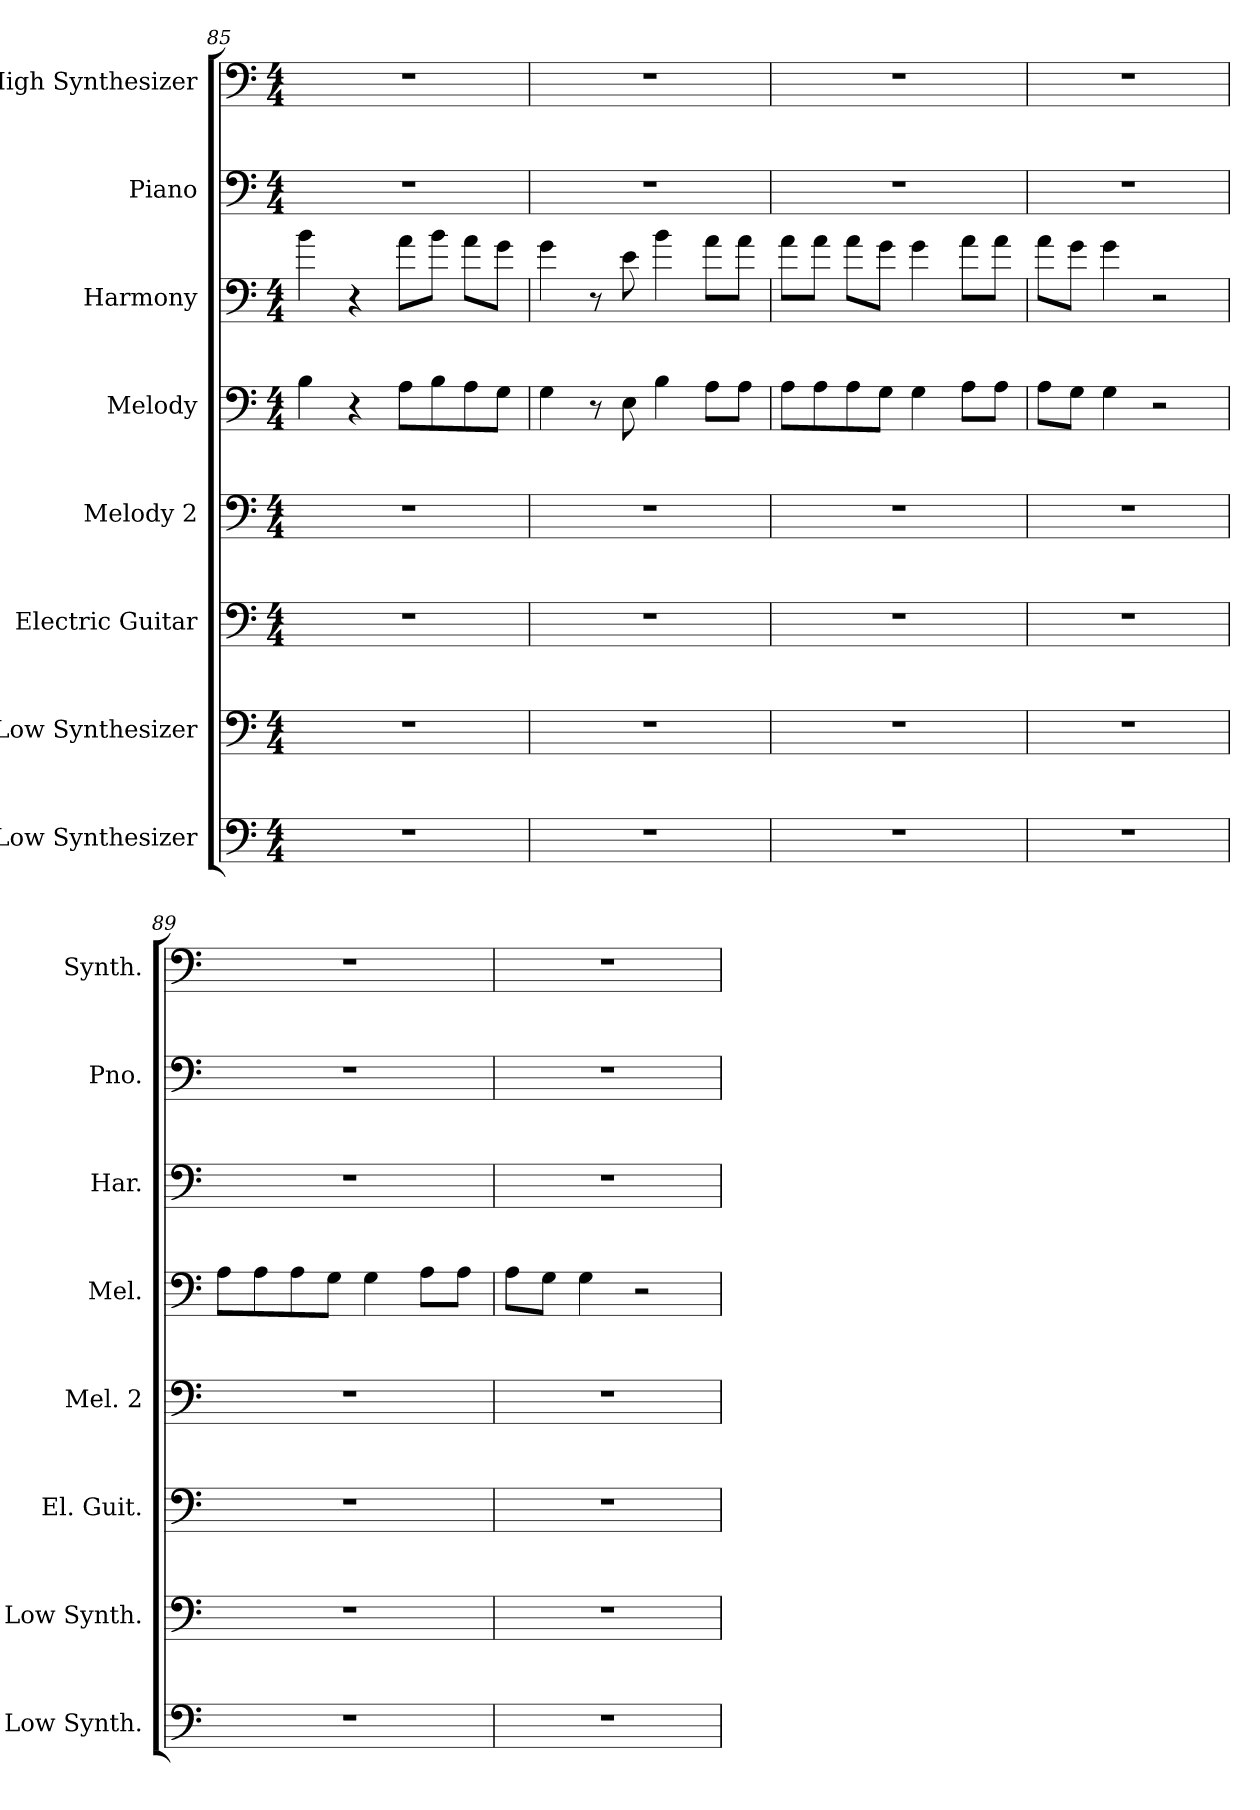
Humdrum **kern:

**kern	**kern	**kern	**kern	**kern	**kern	**kern	**kern
*part8	*part7	*part6	*part5	*part4	*part3	*part2	*part1
*staff8	*staff7	*staff6	*staff5	*staff4	*staff3	*staff2	*staff1
*I"Low Synthesizer	*I"Low Synthesizer	*I"Electric Guitar	*I"Melody 2	*I"Melody	*I"Harmony	*I"Piano	*I"High Synthesizer
*I'Low Synth.	*I'Low Synth.	*I'El. Guit.	*I'Mel. 2	*I'Mel.	*I'Har.	*I'Pno.	*I'Synth.
*clefF4	*clefF4	*clefF4	*clefF4	*clefF4	*clefF4	*clefF4	*clefF4
*k[]	*k[]	*k[]	*k[]	*k[]	*k[]	*k[]	*k[]
*M4/4	*M4/4	*M4/4	*M4/4	*M4/4	*M4/4	*M4/4	*M4/4
=85	=85	=85	=85	=85	=85	=85	=85
1r	1r	1r	1r	4B\	4b\	1r	1r
.	.	.	.	4r	4r	.	.
.	.	.	.	8A\L	8a\L	.	.
.	.	.	.	8B\	8b\J	.	.
.	.	.	.	8A\	8a\L	.	.
.	.	.	.	8G\J	8g\J	.	.
!!LO:LB:g=z
=86	=86	=86	=86	=86	=86	=86	=86
1r	1r	1r	1r	4G\	4g\	1r	1r
.	.	.	.	8r	8r	.	.
.	.	.	.	8E\	8e\	.	.
.	.	.	.	4B\	4b\	.	.
.	.	.	.	8A\L	8a\L	.	.
.	.	.	.	8A\J	8a\J	.	.
=87	=87	=87	=87	=87	=87	=87	=87
1r	1r	1r	1r	8A\L	8a\L	1r	1r
.	.	.	.	8A\	8a\J	.	.
.	.	.	.	8A\	8a\L	.	.
.	.	.	.	8G\J	8g\J	.	.
.	.	.	.	4G\	4g\	.	.
.	.	.	.	8A\L	8a\L	.	.
.	.	.	.	8A\J	8a\J	.	.
=88	=88	=88	=88	=88	=88	=88	=88
1r	1r	1r	1r	8A\L	8a\L	1r	1r
.	.	.	.	8G\J	8g\J	.	.
.	.	.	.	4G\	4g\	.	.
.	.	.	.	2r	2r	.	.
=89	=89	=89	=89	=89	=89	=89	=89
1r	1r	1r	1r	8A\L	1r	1r	1r
.	.	.	.	8A\	.	.	.
.	.	.	.	8A\	.	.	.
.	.	.	.	8G\J	.	.	.
.	.	.	.	4G\	.	.	.
.	.	.	.	8A\L	.	.	.
.	.	.	.	8A\J	.	.	.
=90	=90	=90	=90	=90	=90	=90	=90
1r	1r	1r	1r	8A\L	1r	1r	1r
.	.	.	.	8G\J	.	.	.
.	.	.	.	4G\	.	.	.
.	.	.	.	2r	.	.	.
=	=	=	=	=	=	=	=
*-	*-	*-	*-	*-	*-	*-	*-
